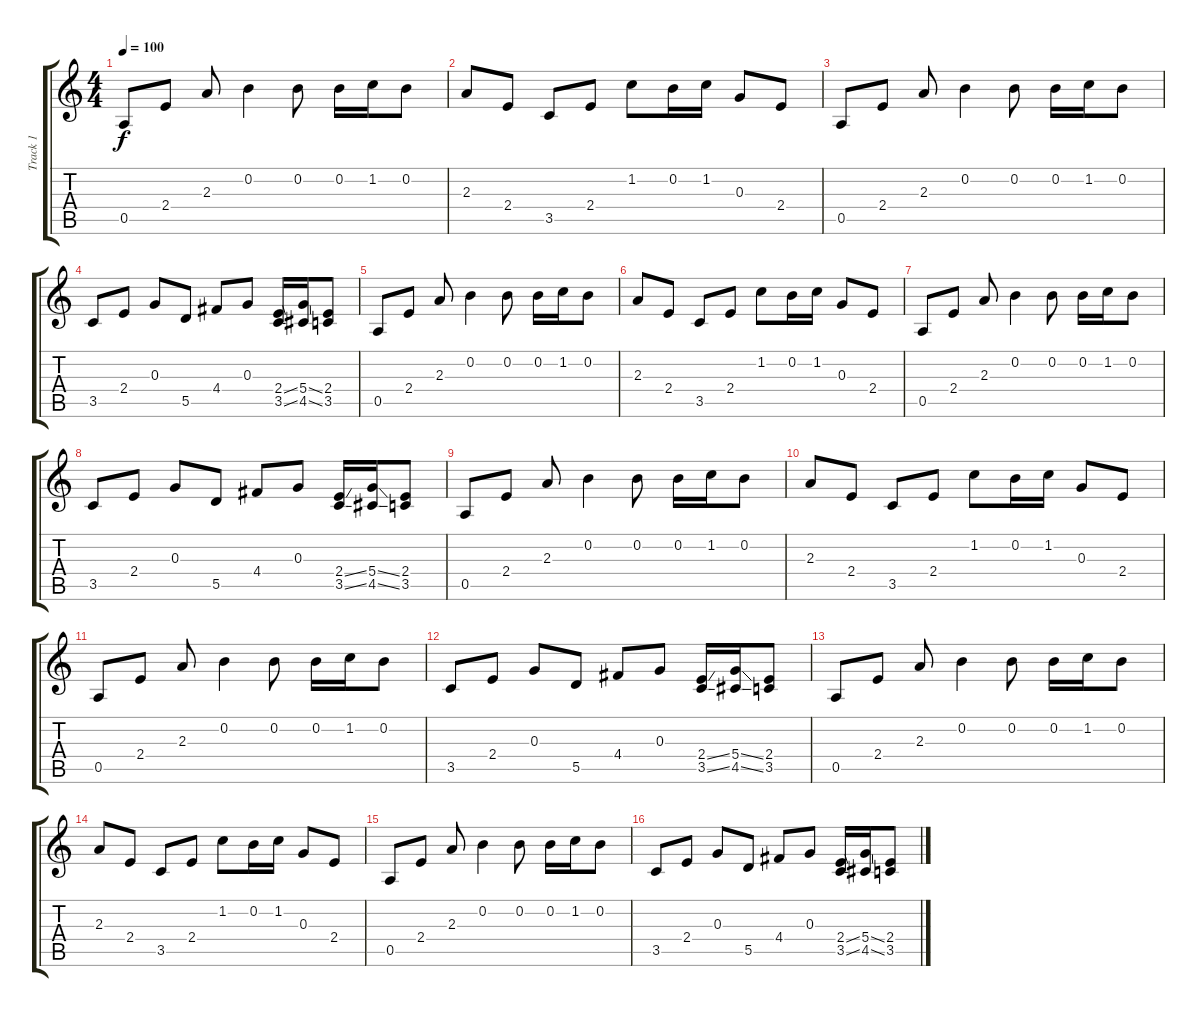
\track ("Track 1" "Track 1") {instrument electricguitarclean}
\staff {score tabs}
\tuning (E4 B3 G3 D3 A2 E2) {hide}
\ts (4 4)
\tempo 100
\clef g2
\ks c
0.5.8{dy f instrument electricguitarclean} 2.4.8 2.3.8 0.2.4 0.2.8 0.2.16 1.2.16 0.2.8 |
2.3.8 2.4.8 3.5.8 2.4.8 1.2.8 0.2.16 1.2.16 0.3.8 2.4.8 |
0.5.8 2.4.8 2.3.8 0.2.4 0.2.8 0.2.16 1.2.16 0.2.8 |
3.5.8 2.4.8 0.3.8 5.5.8 4.4.8 0.3.8 (2.4{ss} 3.5{ss}).16 (5.4{ss} 4.5{ss}).16 (2.4 3.5).8 |
0.5.8 2.4.8 2.3.8 0.2.4 0.2.8 0.2.16 1.2.16 0.2.8 |
2.3.8 2.4.8 3.5.8 2.4.8 1.2.8 0.2.16 1.2.16 0.3.8 2.4.8 |
0.5.8 2.4.8 2.3.8 0.2.4 0.2.8 0.2.16 1.2.16 0.2.8 |
3.5.8 2.4.8 0.3.8 5.5.8 4.4.8 0.3.8 (2.4{ss} 3.5{ss}).16 (5.4{ss} 4.5{ss}).16 (2.4 3.5).8 |
0.5.8 2.4.8 2.3.8 0.2.4 0.2.8 0.2.16 1.2.16 0.2.8 |
2.3.8 2.4.8 3.5.8 2.4.8 1.2.8 0.2.16 1.2.16 0.3.8 2.4.8 |
0.5.8 2.4.8 2.3.8 0.2.4 0.2.8 0.2.16 1.2.16 0.2.8 |
3.5.8 2.4.8 0.3.8 5.5.8 4.4.8 0.3.8 (2.4{ss} 3.5{ss}).16 (5.4{ss} 4.5{ss}).16 (2.4 3.5).8 |
0.5.8 2.4.8 2.3.8 0.2.4 0.2.8 0.2.16 1.2.16 0.2.8 |
2.3.8 2.4.8 3.5.8 2.4.8 1.2.8 0.2.16 1.2.16 0.3.8 2.4.8 |
0.5.8 2.4.8 2.3.8 0.2.4 0.2.8 0.2.16 1.2.16 0.2.8 |
3.5.8 2.4.8 0.3.8 5.5.8 4.4.8 0.3.8 (2.4{ss} 3.5{ss}).16 (5.4{ss} 4.5{ss}).16 (2.4 3.5).8
